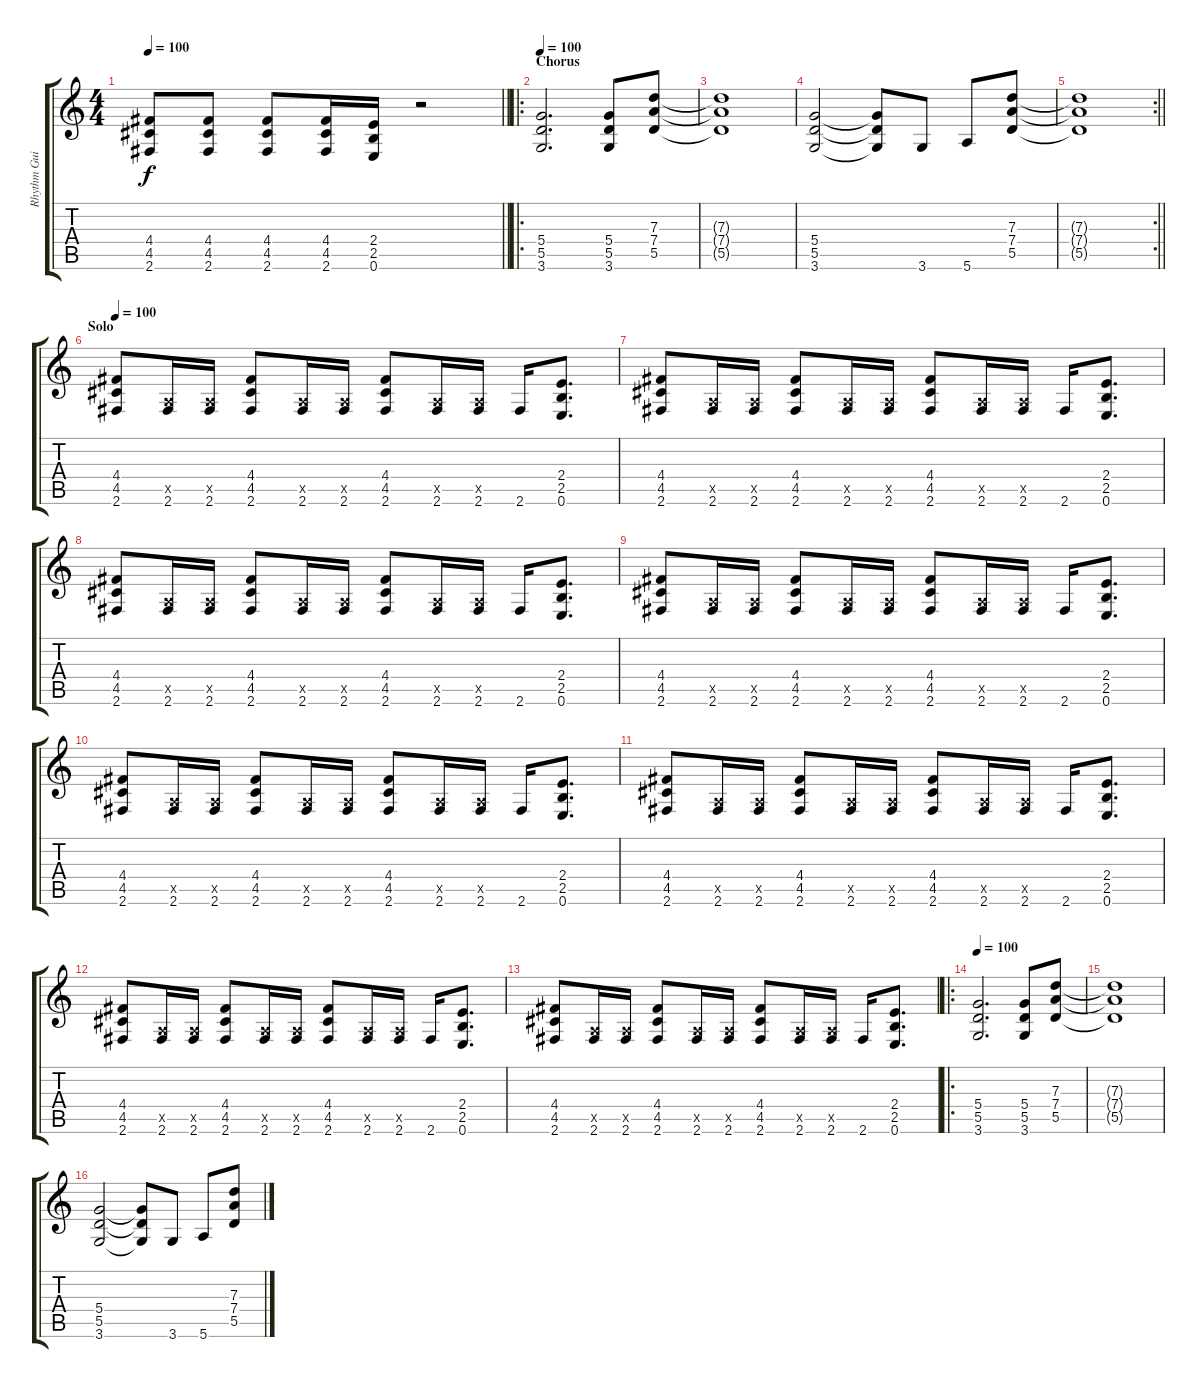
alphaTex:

\track ("Rhythm Guitar" "Rhythm Gui") {instrument distortionguitar}
\staff {score tabs}
\tuning (E4 B3 G3 D3 A2 E2) {hide}
\ts (4 4)
\tempo 100
\clef g2
\barLineRight lightlight
\ks c
(4.4 4.5 2.6).8{dy f} (4.4 4.5 2.6).8 (4.4 4.5 2.6).8 (4.4 4.5 2.6).16 (2.4 2.5 0.6).16 r.2 |
\ro
\section ("" "Chorus")
\tempo 100
(5.4 5.5 3.6).2{d} (5.4 5.5 3.6).8 (7.3 7.4 5.5).8 |
(7.3{t} 7.4{t} 5.5{t}).1 |
(5.4 5.5 3.6).2 (5.4{t} 5.5{t} 3.6{t}).8 3.6.8 5.6.8 (7.3 7.4 5.5).8 |
\rc 2
\barLineRight lightlight
(7.3{t} 7.4{t} 5.5{t}).1 |
\section ("" "Solo")
\tempo 100
(4.4 4.5 2.6).8{volume 10 balance 3} (0.5{x} 2.6).16 (0.5{x} 2.6).16 (4.4 4.5 2.6).8 (0.5{x} 2.6).16 (0.5{x} 2.6).16 (4.4 4.5 2.6).8 (0.5{x} 2.6).16 (0.5{x} 2.6).16 2.6.16 (2.4 2.5 0.6).8{d} |
(4.4 4.5 2.6).8 (0.5{x} 2.6).16 (0.5{x} 2.6).16 (4.4 4.5 2.6).8 (0.5{x} 2.6).16 (0.5{x} 2.6).16 (4.4 4.5 2.6).8 (0.5{x} 2.6).16 (0.5{x} 2.6).16 2.6.16 (2.4 2.5 0.6).8{d} |
(4.4 4.5 2.6).8 (0.5{x} 2.6).16 (0.5{x} 2.6).16 (4.4 4.5 2.6).8 (0.5{x} 2.6).16 (0.5{x} 2.6).16 (4.4 4.5 2.6).8 (0.5{x} 2.6).16 (0.5{x} 2.6).16 2.6.16 (2.4 2.5 0.6).8{d} |
(4.4 4.5 2.6).8 (0.5{x} 2.6).16 (0.5{x} 2.6).16 (4.4 4.5 2.6).8 (0.5{x} 2.6).16 (0.5{x} 2.6).16 (4.4 4.5 2.6).8 (0.5{x} 2.6).16 (0.5{x} 2.6).16 2.6.16 (2.4 2.5 0.6).8{d} |
(4.4 4.5 2.6).8 (0.5{x} 2.6).16 (0.5{x} 2.6).16 (4.4 4.5 2.6).8 (0.5{x} 2.6).16 (0.5{x} 2.6).16 (4.4 4.5 2.6).8 (0.5{x} 2.6).16 (0.5{x} 2.6).16 2.6.16 (2.4 2.5 0.6).8{d} |
(4.4 4.5 2.6).8 (0.5{x} 2.6).16 (0.5{x} 2.6).16 (4.4 4.5 2.6).8 (0.5{x} 2.6).16 (0.5{x} 2.6).16 (4.4 4.5 2.6).8 (0.5{x} 2.6).16 (0.5{x} 2.6).16 2.6.16 (2.4 2.5 0.6).8{d} |
(4.4 4.5 2.6).8 (0.5{x} 2.6).16 (0.5{x} 2.6).16 (4.4 4.5 2.6).8 (0.5{x} 2.6).16 (0.5{x} 2.6).16 (4.4 4.5 2.6).8 (0.5{x} 2.6).16 (0.5{x} 2.6).16 2.6.16 (2.4 2.5 0.6).8{d} |
(4.4 4.5 2.6).8 (0.5{x} 2.6).16 (0.5{x} 2.6).16 (4.4 4.5 2.6).8 (0.5{x} 2.6).16 (0.5{x} 2.6).16 (4.4 4.5 2.6).8 (0.5{x} 2.6).16 (0.5{x} 2.6).16 2.6.16 (2.4 2.5 0.6).8{d} |
\ro
\tempo 100
(5.4 5.5 3.6).2{d} (5.4 5.5 3.6).8 (7.3 7.4 5.5).8 |
(7.3{t} 7.4{t} 5.5{t}).1 |
(5.4 5.5 3.6).2 (5.4{t} 5.5{t} 3.6{t}).8 3.6.8 5.6.8 (7.3 7.4 5.5).8
